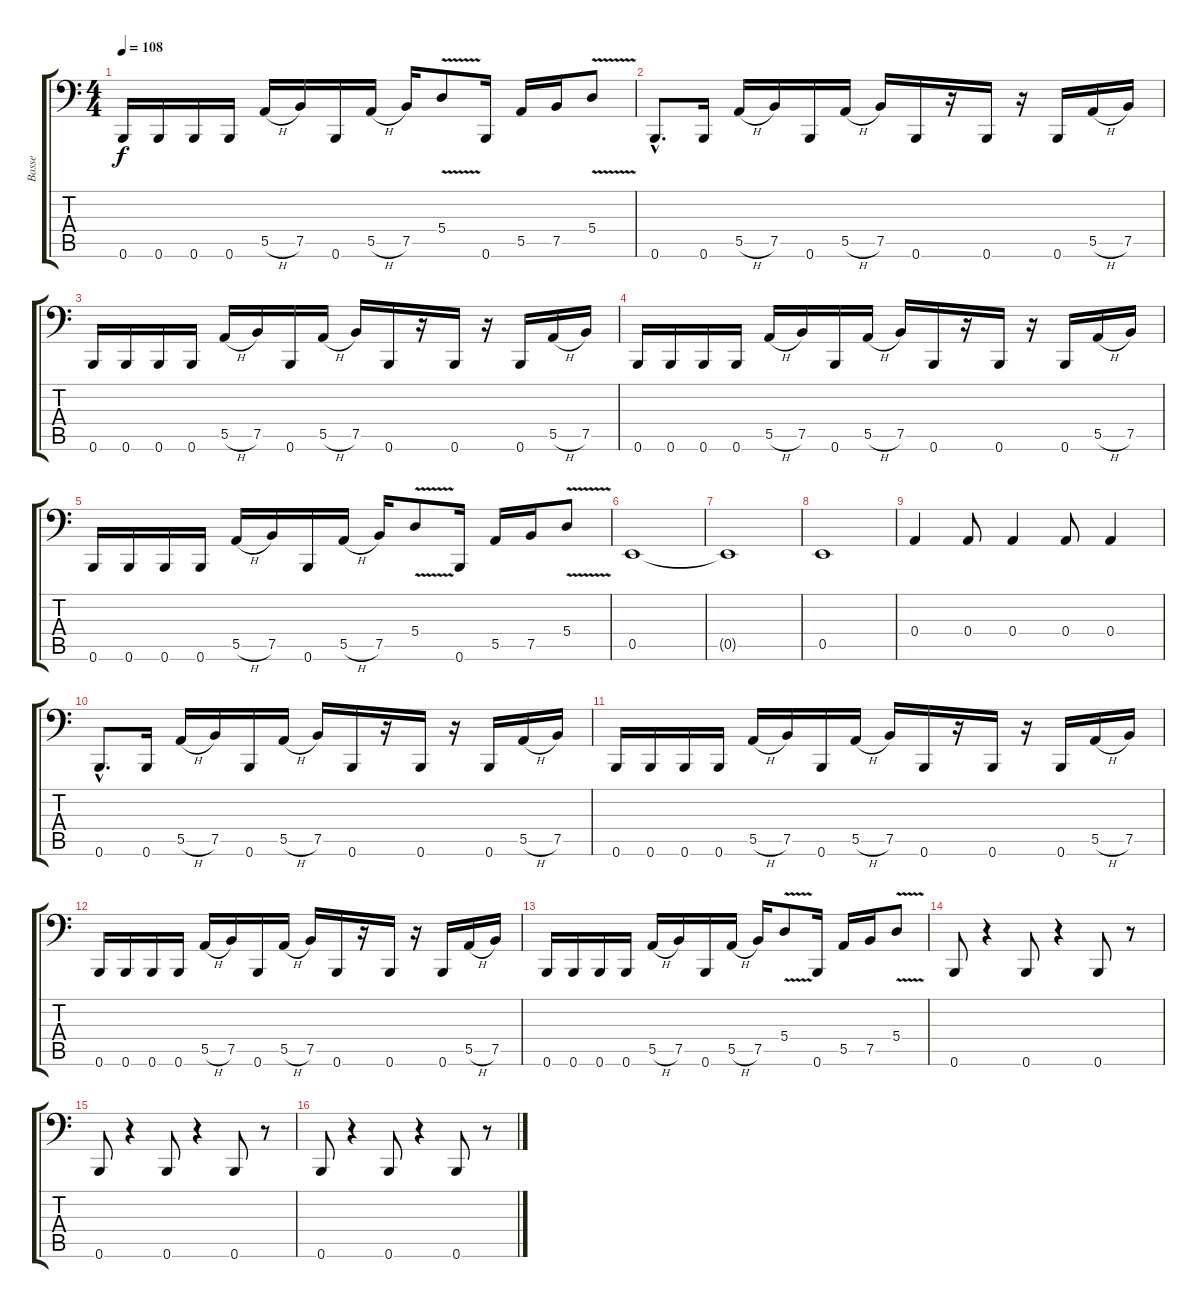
\track ("Basse" "Basse") {instrument electricbasspick}
\staff {score tabs}
\tuning (B2 Gb2 D2 A1 E1 B0) {hide}
\ts (4 4)
\tempo 108
\clef f4
\ks c
0.6.16{dy f} 0.6.16 0.6.16 0.6.16 5.5{h}.16 7.5.16 0.6.16 5.5{h}.16 7.5.16 5.4{v}.8 0.6.16 5.5.16 7.5.16 5.4{v}.8 |
0.6{hac}.8{d} 0.6.16 5.5{h}.16 7.5.16 0.6.16 5.5{h}.16 7.5.16 0.6.16 r.16 0.6.16 r.16 0.6.16 5.5{h}.16 7.5.16 |
0.6.16 0.6.16 0.6.16 0.6.16 5.5{h}.16 7.5.16 0.6.16 5.5{h}.16 7.5.16 0.6.16 r.16 0.6.16 r.16 0.6.16 5.5{h}.16 7.5.16 |
0.6.16 0.6.16 0.6.16 0.6.16 5.5{h}.16 7.5.16 0.6.16 5.5{h}.16 7.5.16 0.6.16 r.16 0.6.16 r.16 0.6.16 5.5{h}.16 7.5.16 |
0.6.16 0.6.16 0.6.16 0.6.16 5.5{h}.16 7.5.16 0.6.16 5.5{h}.16 7.5.16 5.4{v}.8 0.6.16 5.5.16 7.5.16 5.4{v}.8 |
0.5.1 |
0.5{t}.1 |
0.5.1 |
0.4.4 0.4.8 0.4.4 0.4.8 0.4.4 |
0.6{hac}.8{d} 0.6.16 5.5{h}.16 7.5.16 0.6.16 5.5{h}.16 7.5.16 0.6.16 r.16 0.6.16 r.16 0.6.16 5.5{h}.16 7.5.16 |
0.6.16 0.6.16 0.6.16 0.6.16 5.5{h}.16 7.5.16 0.6.16 5.5{h}.16 7.5.16 0.6.16 r.16 0.6.16 r.16 0.6.16 5.5{h}.16 7.5.16 |
0.6.16 0.6.16 0.6.16 0.6.16 5.5{h}.16 7.5.16 0.6.16 5.5{h}.16 7.5.16 0.6.16 r.16 0.6.16 r.16 0.6.16 5.5{h}.16 7.5.16 |
0.6.16 0.6.16 0.6.16 0.6.16 5.5{h}.16 7.5.16 0.6.16 5.5{h}.16 7.5.16 5.4{v}.8 0.6.16 5.5.16 7.5.16 5.4{v}.8 |
0.6.8 r.4 0.6.8 r.4 0.6.8 r.8 |
0.6.8 r.4 0.6.8 r.4 0.6.8 r.8 |
0.6.8 r.4 0.6.8 r.4 0.6.8 r.8
